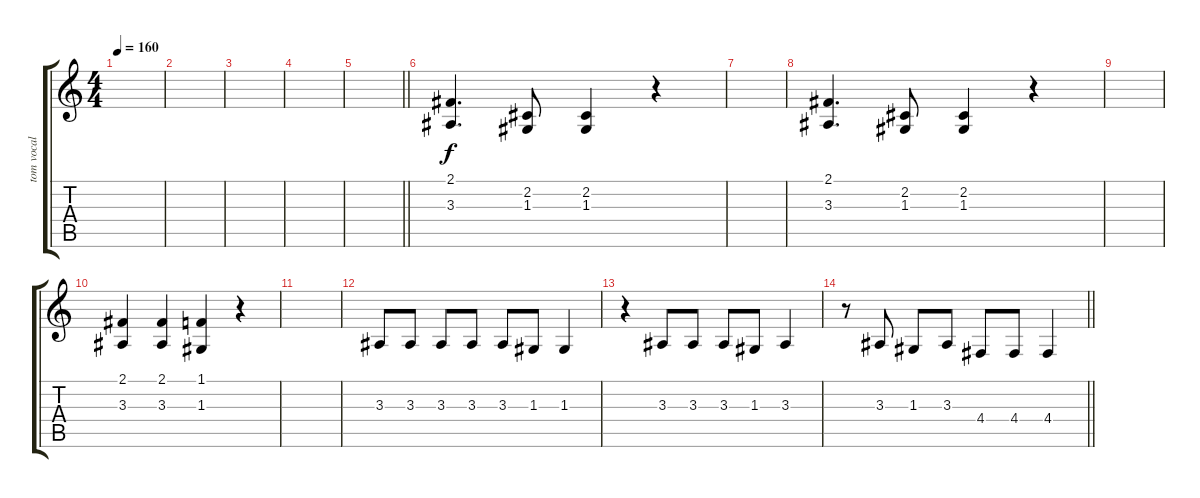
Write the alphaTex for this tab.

\track ("tom vocal" "tom vocal") {instrument tenorsax}
\staff {score tabs}
\tuning (E4 B3 G3 D3 A2 E2) {hide}
\ts (4 4)
\tempo 160
\clef g2
\ks c
|
|
|
|
\barLineRight lightlight
|
(2.1 3.3).4{d} (2.2 1.3).8 (2.2 1.3).4 r.4 |
|
(2.1 3.3).4{d} (2.2 1.3).8 (2.2 1.3).4 r.4 |
|
(2.1 3.3).4 (2.1 3.3).4 (1.1 1.3).4 r.4 |
|
3.3.8 3.3.8 3.3.8 3.3.8 3.3.8 1.3.8 1.3.4 |
r.4 3.3.8 3.3.8 3.3.8 1.3.8 3.3.4 |
\barLineRight lightlight
r.8 3.3.8 1.3.8 3.3.8 4.4.8 4.4.8 4.4.4
